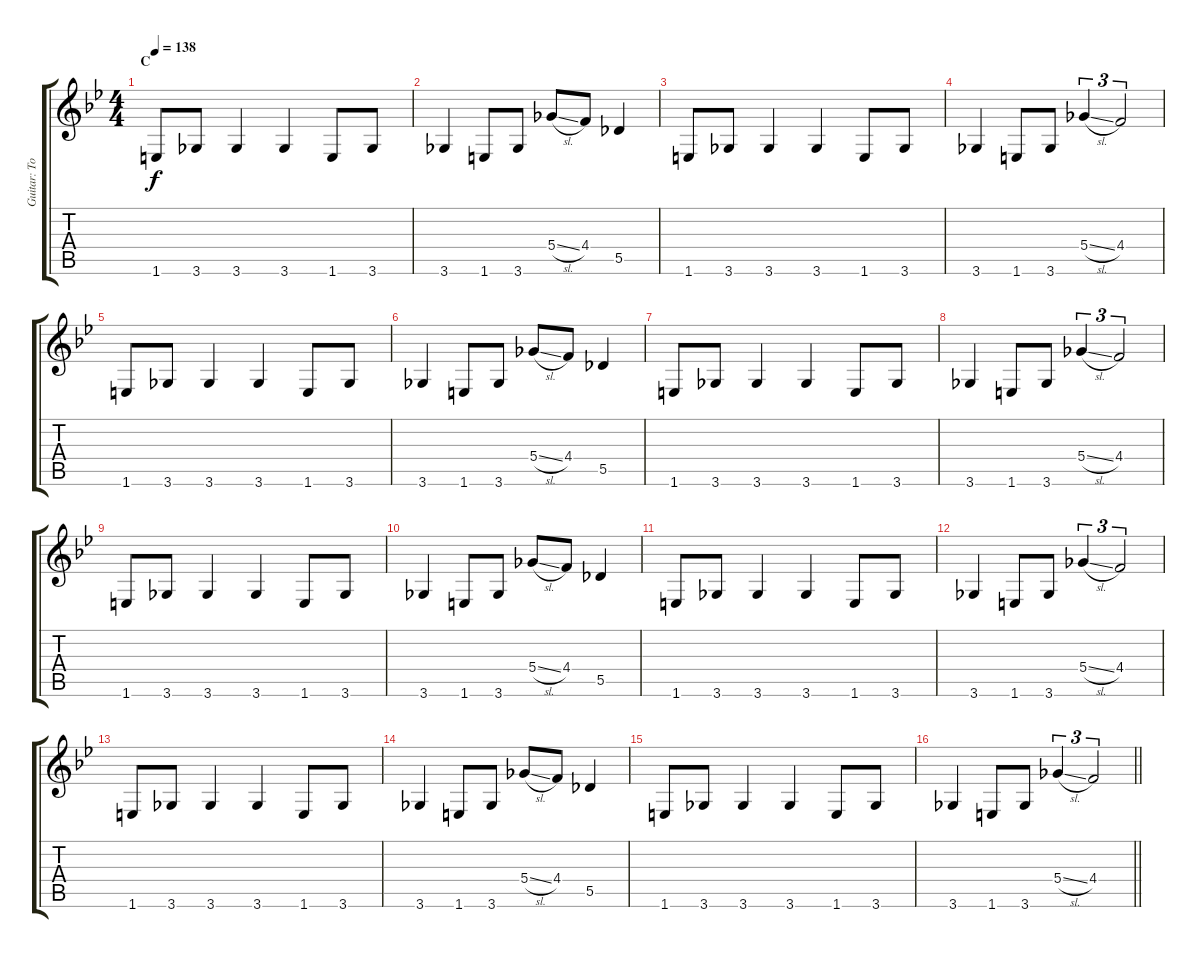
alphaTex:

\track ("Guitar: Tony" "Guitar: To") {instrument overdrivenguitar}
\staff {score tabs}
\tuning (Eb4 Bb3 Gb3 Db3 Ab2 Eb2) {hide}
\ts (4 4)
\section ("" "C")
\tempo 138
\clef g2
\ks bb
1.6.8{dy f} 3.6.8 3.6.4 3.6.4 1.6.8 3.6.8 |
3.6.4 1.6.8 3.6.8 5.4{sl}.8 4.4.8 5.5.4 |
1.6.8 3.6.8 3.6.4 3.6.4 1.6.8 3.6.8 |
3.6.4 1.6.8 3.6.8 5.4{sl}.4{tu (3 2)} 4.4.2{tu (3 2)} |
1.6.8 3.6.8 3.6.4 3.6.4 1.6.8 3.6.8 |
3.6.4 1.6.8 3.6.8 5.4{sl}.8 4.4.8 5.5.4 |
1.6.8 3.6.8 3.6.4 3.6.4 1.6.8 3.6.8 |
3.6.4 1.6.8 3.6.8 5.4{sl}.4{tu (3 2)} 4.4.2{tu (3 2)} |
1.6.8 3.6.8 3.6.4 3.6.4 1.6.8 3.6.8 |
3.6.4 1.6.8 3.6.8 5.4{sl}.8 4.4.8 5.5.4 |
1.6.8 3.6.8 3.6.4 3.6.4 1.6.8 3.6.8 |
3.6.4 1.6.8 3.6.8 5.4{sl}.4{tu (3 2)} 4.4.2{tu (3 2)} |
1.6.8 3.6.8 3.6.4 3.6.4 1.6.8 3.6.8 |
3.6.4 1.6.8 3.6.8 5.4{sl}.8 4.4.8 5.5.4 |
1.6.8 3.6.8 3.6.4 3.6.4 1.6.8 3.6.8 |
\barLineRight lightlight
3.6.4 1.6.8 3.6.8 5.4{sl}.4{tu (3 2)} 4.4.2{tu (3 2)}
